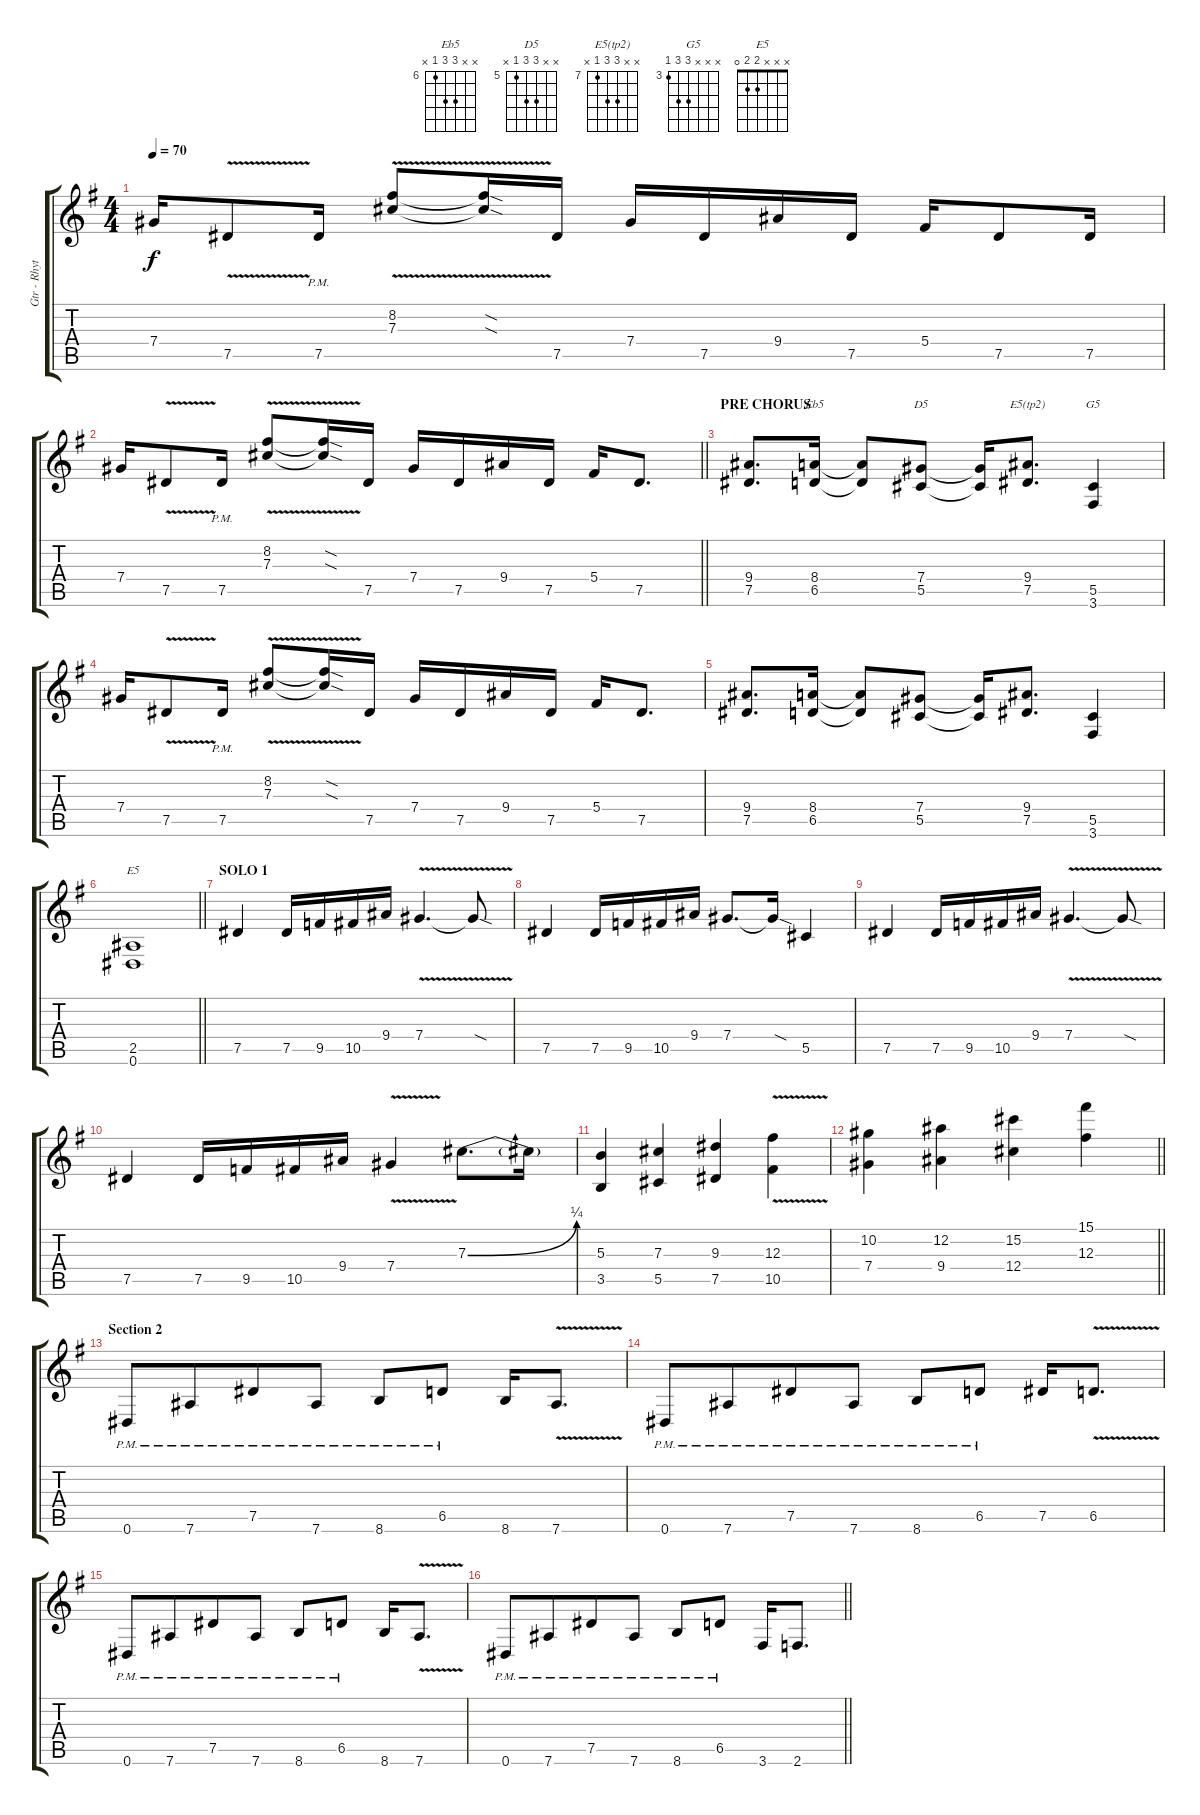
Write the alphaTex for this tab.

\track ("Gtr - Rhythm 1" "Gtr - Rhyt") {instrument overdrivenguitar}
\staff {score tabs}
\tuning (Eb4 Bb3 Gb3 Db3 Ab2 Eb2) {hide}
\chord ("Eb5" x x 8 8 6 x) {firstfret 6}
\chord ("D5" x x 7 7 5 x) {firstfret 5}
\chord ("E5(tp2)" x x 9 9 7 x) {firstfret 7}
\chord ("G5" x x x 5 5 3) {firstfret 3}
\chord ("E5" x x x 2 2 0)
\ts (4 4)
\tempo 70
\clef g2
\ks eminor
7.4.16{dy f} 7.5{v}.8 7.5{pm}.16 (8.2{v} 7.3{v}).8 (8.2{sod t} 7.3{sod t}).16 7.5.16 7.4.16 7.5.16 9.4.16 7.5.16 5.4.16 7.5.8 7.5.16 |
\barLineRight lightlight
7.4.16 7.5{v}.8 7.5{pm}.16 (8.2{v} 7.3{v}).8 (8.2{sod t} 7.3{sod t}).16 7.5.16 7.4.16 7.5.16 9.4.16 7.5.16 5.4.16 7.5.8{d} |
\section ("" "PRE CHORUS")
(9.4 7.5).8{d} (8.4 6.5).16{ch "Eb5"} (8.4{t} 6.5{t}).8 (7.4 5.5).8{ch "D5"} (7.4{t} 5.5{t}).16 (9.4 7.5).8{d ch "E5(tp2)"} (5.5 3.6).4{ch "G5"} |
7.4.16 7.5{v}.8 7.5{pm}.16 (8.2{v} 7.3{v}).8 (8.2{sod t} 7.3{sod t}).16 7.5.16 7.4.16 7.5.16 9.4.16 7.5.16 5.4.16 7.5.8{d} |
(9.4 7.5).8{d} (8.4 6.5).16 (8.4{t} 6.5{t}).8 (7.4 5.5).8 (7.4{t} 5.5{t}).16 (9.4 7.5).8{d} (5.5 3.6).4 |
\barLineRight lightlight
(2.5 0.6).1{ch "E5"} |
\section ("" "SOLO 1")
7.5.4 7.5.16 9.5.16 10.5.16 9.4.16 7.4{v}.4{d} 7.4{sod t}.8 |
7.5.4 7.5.16 9.5.16 10.5.16 9.4.16 7.4.8{d} 7.4{sod t}.16 5.5.4 |
7.5.4 7.5.16 9.5.16 10.5.16 9.4.16 7.4{v}.4{d} 7.4{sod t}.8 |
7.5.4 7.5.16 9.5.16 10.5.16 9.4.16 7.4{v}.4 7.3{be (bend 0 0 60 1)}.8{d} 7.3{t}.16 |
(5.3 3.5).4 (7.3 5.5).4 (9.3 7.5).4 (12.3{v} 10.5{v}).4 |
\barLineRight lightlight
(10.2 7.4).4 (12.2 9.4).4 (15.2 12.4).4 (15.1 12.3).4 |
\section ("" "Section 2")
0.6{pm}.8 7.6{pm}.8{beam merge} 7.5{pm}.8 7.6{pm}.8 8.6{pm}.8 6.5{pm}.8 8.6.16 7.6{v}.8{d} |
0.6{pm}.8 7.6{pm}.8{beam merge} 7.5{pm}.8 7.6{pm}.8 8.6{pm}.8 6.5{pm}.8 7.5.16 6.5{v}.8{d} |
0.6{pm}.8 7.6{pm}.8{beam merge} 7.5{pm}.8 7.6{pm}.8 8.6{pm}.8 6.5{pm}.8 8.6.16 7.6{v}.8{d} |
\barLineRight lightlight
0.6{pm}.8 7.6{pm}.8{beam merge} 7.5{pm}.8 7.6{pm}.8 8.6{pm}.8 6.5{pm}.8 3.6.16 2.6.8{d}
